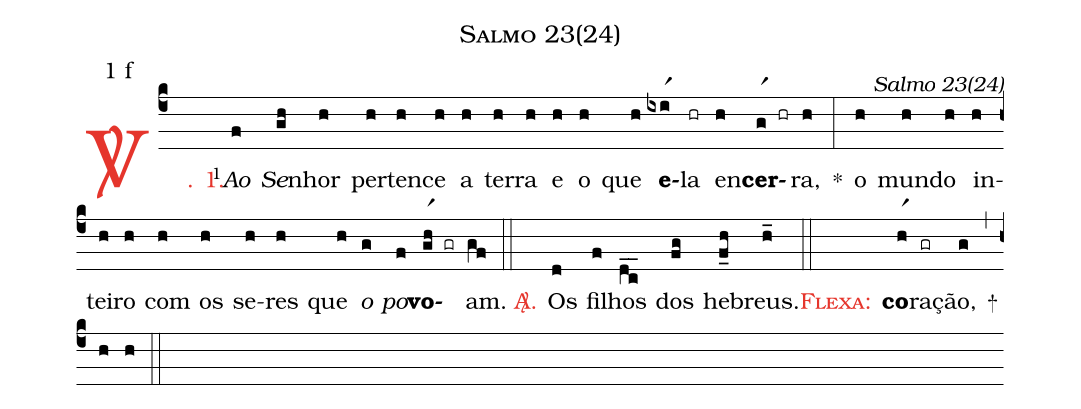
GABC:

name: Salmo 23(24);
mode: 1;
mode-differentia: f;
commentary: Salmo 23(24);
%%
(c4)

<c><sp>V/</sp>. 1.</c>() <v>\VSup{1}</v><i>Ao</i>(f) <i>Se</i>(gh)nhor(h) per(h)ten(h)ce(h) a(h) ter(h)ra(h) e(h) o(h) que(h) <b>e</b>(ixir1)la(hr) en(h)<b>cer</b>(gr1 hr)ra,(h) *(:) o(h) mun(h)do(h) in(h)tei(h)ro(h) com(h) os(h) se(h)res(h) que(h) <i>o</i>(g) <i>po</i>(f)<b>vo</b>(gr1h gr)am.(gf)

(::)

<nlba><c><sp>A/</sp>.</c>() Os</nlba>(d) fi(f)lhos(dc__) dos(fg) he(f_h)breus.(h_)

(::)

<c><sc>Flexa</sc>:</c>() <b>co</b>(hr1)ra(gr)ção,(g) +(,) (h) (h)

(::)
